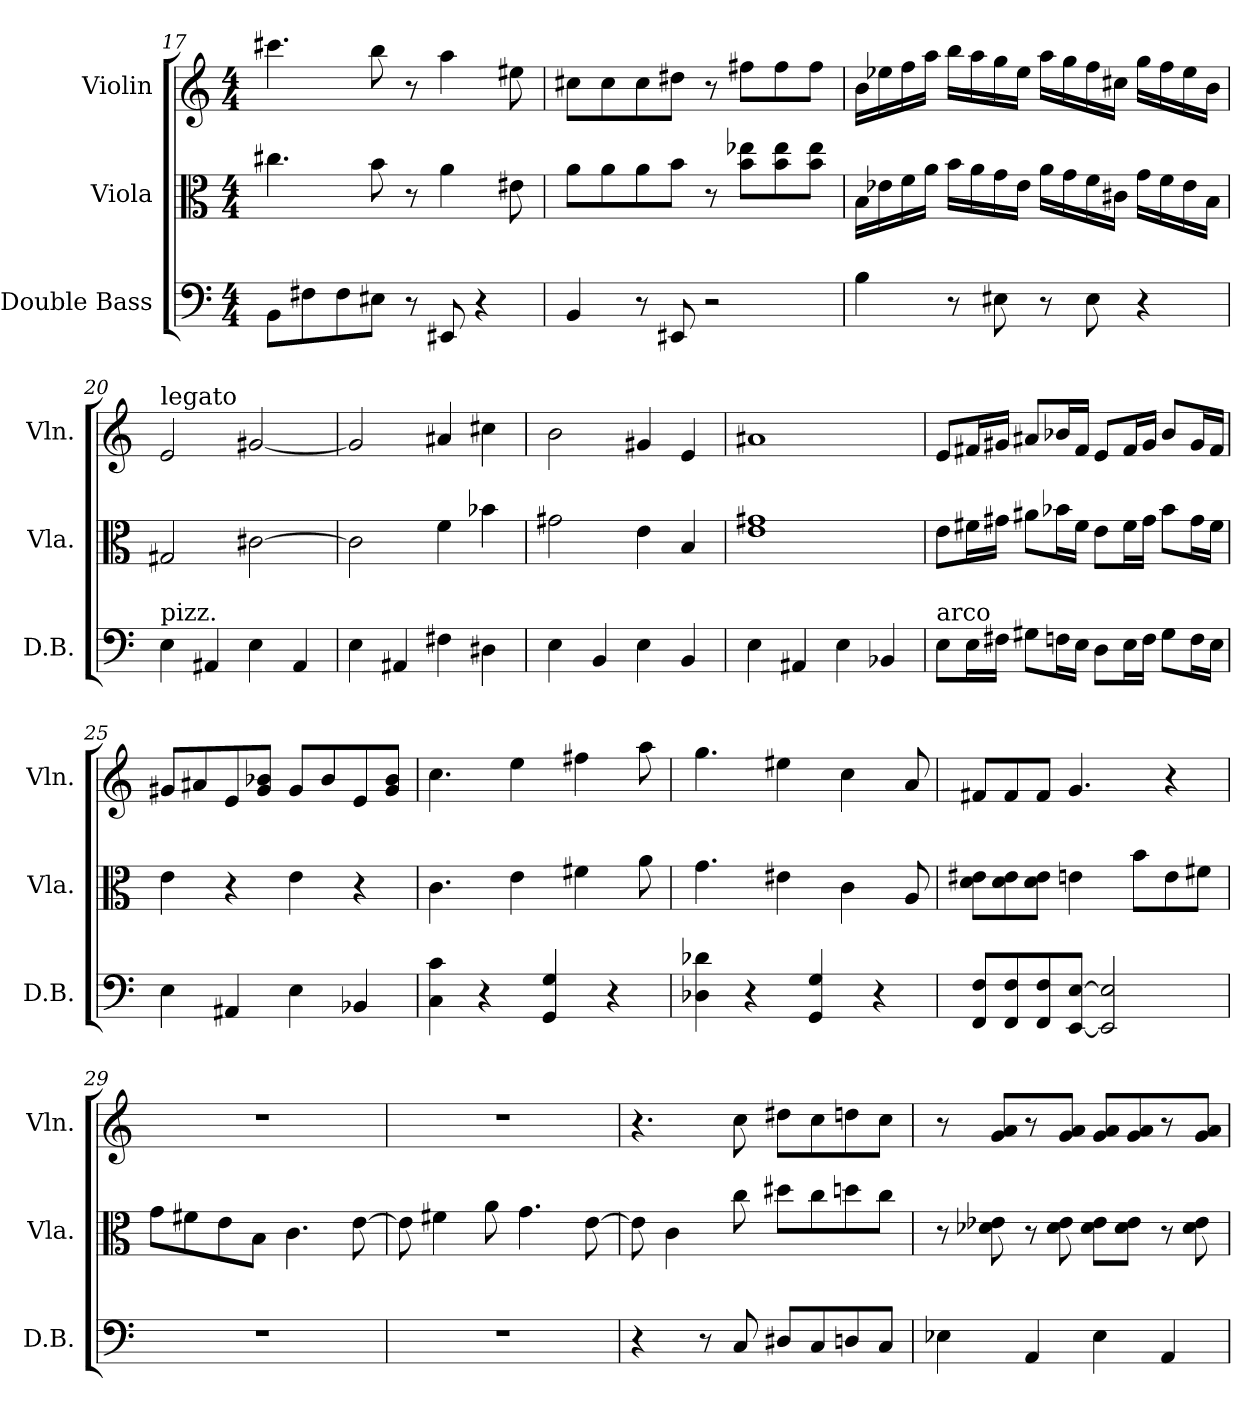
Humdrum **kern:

**kern	**kern	**kern
*part3	*part2	*part1
*staff3	*staff2	*staff1
*I"Double Bass	*I"Viola	*I"Violin
*I'D.B.	*I'Vla.	*I'Vln.
*clefF4	*clefC3	*clefG2
*ITrd7c12	*	*
*k[]	*k[]	*k[]
*M4/4	*M4/4	*M4/4
=17	=17	=17
8BBB\L	4.cc#X\	4.ccc#X\
8FF#X\	.	.
8FF#\	.	.
8EE#X\J	8b\	8bb\
8r	8r	8r
8EEE#X/	4a\	4aa\
4r	.	.
.	8e#X\	8ee#X\
=18	=18	=18
4BBB/	8a\L	8cc#X\L
.	8a\	8cc#\
8r	8a\	8cc#\
8EEE#X/	8b\J	8dd#X\J
2r	8r	8r
.	8b\ 8ee-X\L	8ff#X\L
.	8b\ 8ee-\	8ff#\
.	8b\ 8ee-\J	8ff#\J
!!LO:PB:g=z
=19	=19	=19
4BB\	16B\LL	16b\LL
.	16e-X\	16ee-X\
.	16f\	16ff\
.	16a\JJ	16aa\JJ
8r	16b\LL	16bb\LL
.	16a\	16aa\
8EE#X\	16g\	16gg\
.	16e-\JJ	16ee-\JJ
8r	16a\LL	16aa\LL
.	16g\	16gg\
8EE#\	16f\	16ff\
.	16c#X\JJ	16cc#X\JJ
4r	16g\LL	16gg\LL
.	16f\	16ff\
.	16e-\	16ee-\
.	16B\JJ	16b\JJ
=20	=20	=20
!	!	!LO:TX:a:t=legato
!LO:TX:a:t=pizz.	!	!
4EE\	2G#X/	2e/
4AAA#X/	.	.
4EE\	[2c#X\	[2g#X/
4AAA#/	.	.
=21	=21	=21
4EE\	2c#\]	2g#/]
4AAA#X/	.	.
4FF#X\	4f\	4a#X/
4DD#X\	4b-X\	4cc#X\
!!LO:LB:g=z
=22	=22	=22
4EE\	2g#X\	2b\
4BBB/	.	.
4EE\	4e\	4g#X/
4BBB/	4B/	4e/
=23	=23	=23
4EE\	1e 1g#X	1a#X
4AAA#X/	.	.
4EE\	.	.
4BBB-X/	.	.
=24	=24	=24
!LO:TX:a:t=arco	!	!
8EE\L	8e\L	8e/L
16EE\L	16f#X\L	16f#X/L
16FF#X\JJ	16g#X\JJ	16g#X/JJ
8GG#X\L	8a#X\L	8a#X/L
16FFn\L	16b-X\L	16b-X/L
16EE\JJ	16f#\JJ	16f#/JJ
8DD\L	8e\L	8e/L
16EE\L	16f#\L	16f#/L
16FF\JJ	16g#\JJ	16g#/JJ
8GG#\L	8b-\L	8b-/L
16FF\L	16g#\L	16g#/L
16EE\JJ	16f#\JJ	16f#/JJ
!!LO:LB:g=z
=25	=25	=25
4EE\	4e\	8g#X/L
.	.	8a#X/
4AAA#X/	4r	8e/
.	.	8g#/ 8b-X/J
4EE\	4e\	8g#/L
.	.	8b-/
4BBB-X/	4r	8e/
.	.	8g#/ 8b-/J
=26	=26	=26
4CC\ 4C\	4.c\	4.cc\
4r	.	.
.	4e\	4ee\
4GGG/ 4GG/	.	.
.	4f#X\	4ff#X\
4r	.	.
.	8a\	8aa\
=27	=27	=27
4DD-X\ 4D-X\	4.g\	4.gg\
4r	.	.
.	4e#X\	4ee#X\
4GGG/ 4GG/	.	.
.	4c\	4cc\
4r	.	.
.	8A/	8a/
=28	=28	=28
8FFF/ 8FF/L	8d\ 8e#X\L	8f#X/L
8FFF/ 8FF/	8d\ 8e#\	8f#/
8FFF/ 8FF/	8d\ 8e#\J	8f#/J
[8EEE/ [8EE/J	4en\	4.g/
2EEE/] 2EE/]	.	.
.	8b\L	.
.	8e\	4r
.	8f#X\J	.
!!LO:PB:g=z
=29	=29	=29
1r	8g\L	1r
.	8f#X\	.
.	8e\	.
.	8B\J	.
.	4.c\	.
.	[8e\	.
=30	=30	=30
1r	8e\]	1r
.	4f#X\	.
.	8a\	.
.	4.g\	.
.	[8e\	.
=31	=31	=31
4r	8e\]	4.r
.	4c\	.
8r	.	.
8CC/	8cc\	8cc\
8DD#X/L	8dd#X\L	8dd#X\L
8CC/	8cc\	8cc\
8DDn/	8ddn\	8ddn\
8CC/J	8cc\J	8cc\J
!!LO:LB:g=z
=32	=32	=32
4EE-X\	8r	8r
.	8d-X\ 8e-X\	8g/ 8a/L
4AAA/	8r	8r
.	8d-\ 8e-\	8g/ 8a/J
4EE-\	8d-\ 8e-\L	8g/ 8a/L
.	8d-\ 8e-\J	8g/ 8a/
4AAA/	8r	8r
.	8d-\ 8e-\	8g/ 8a/J
=	=	=
*-	*-	*-
